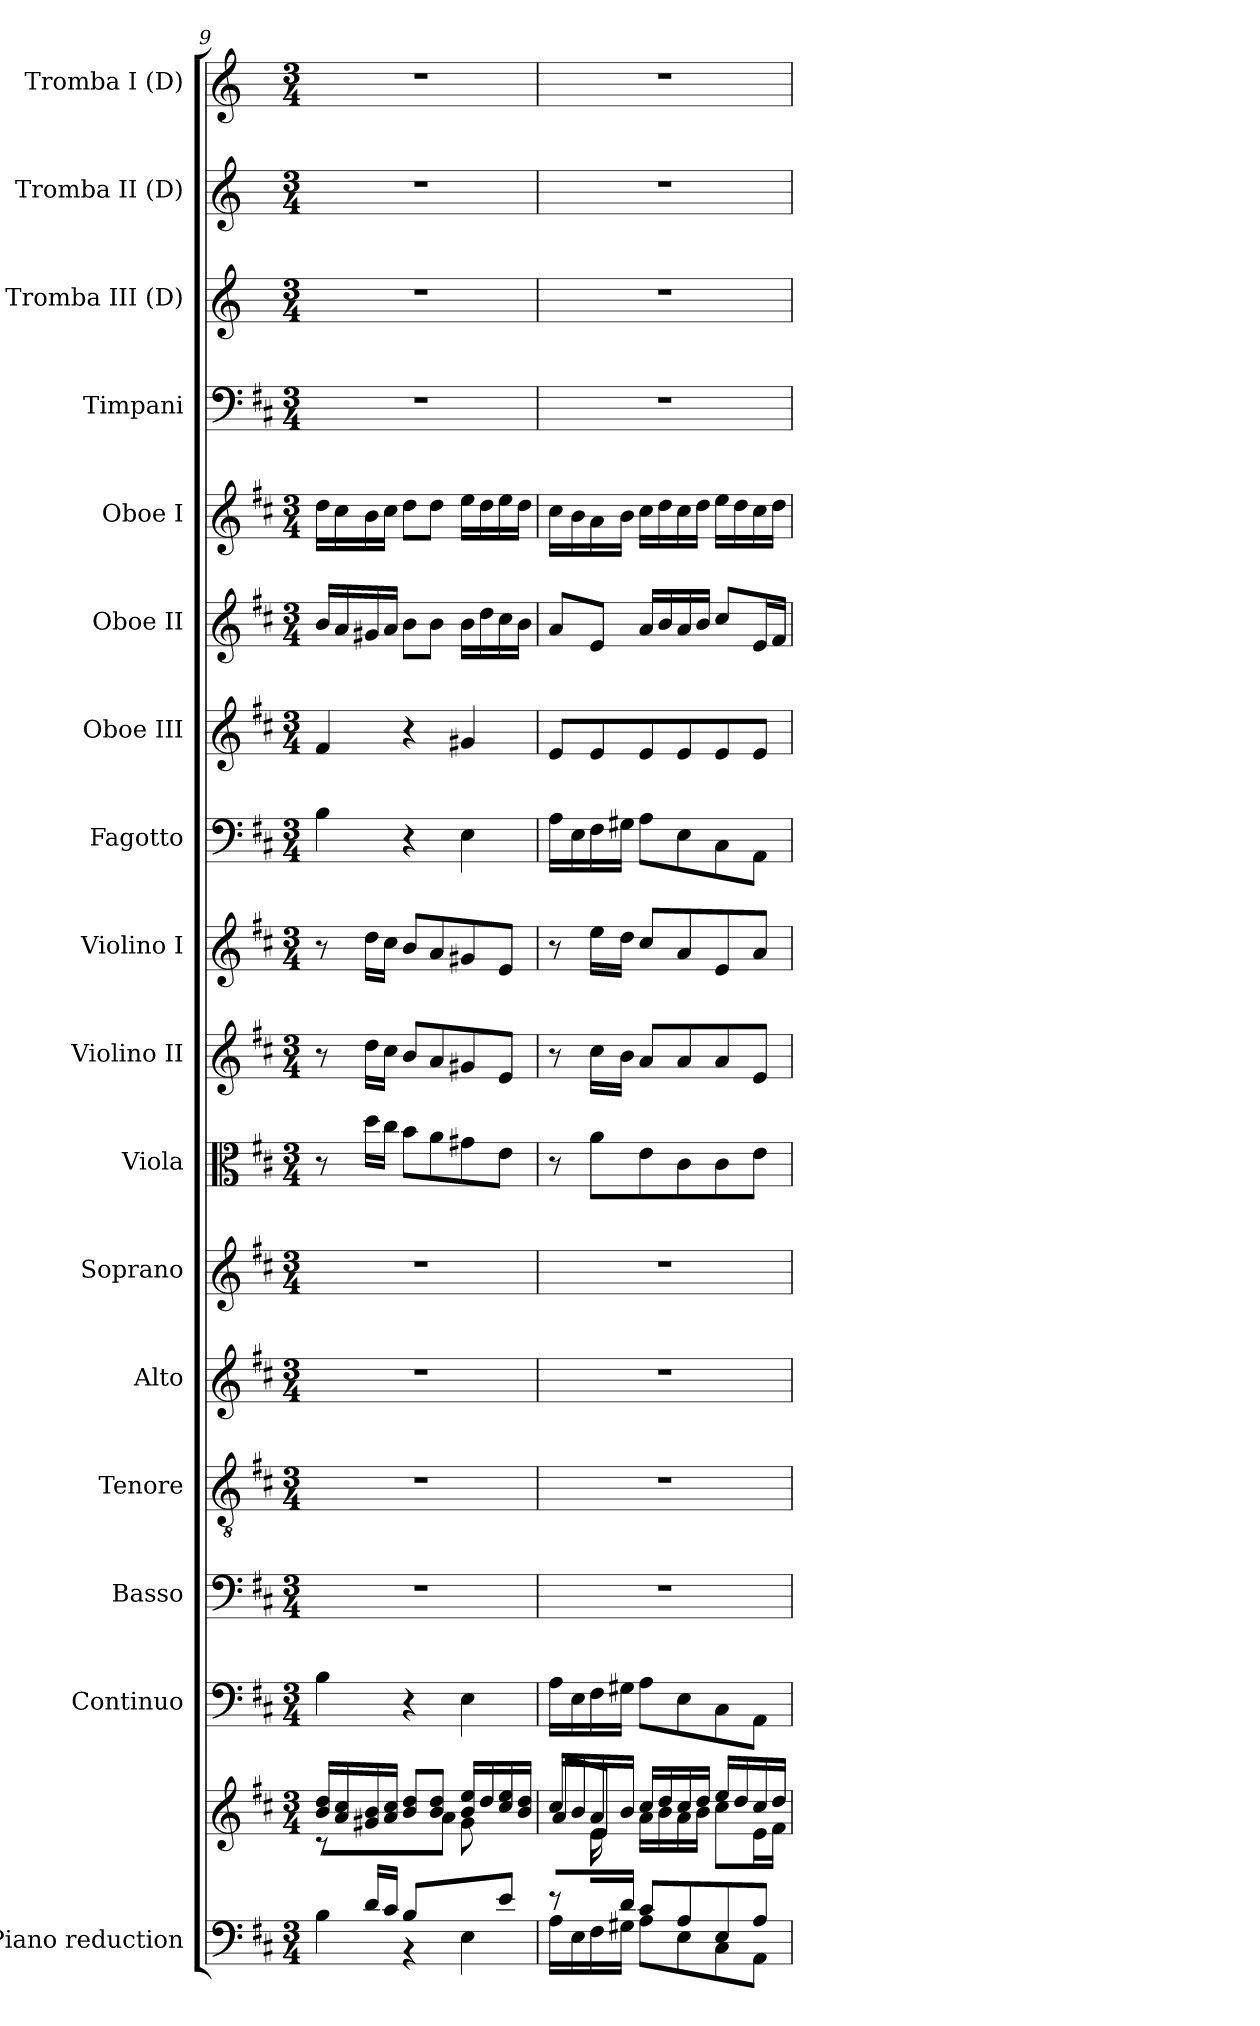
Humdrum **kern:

**kern	**kern	**kern	**kern	**kern	**kern	**kern	**kern	**kern	**kern	**kern	**kern	**kern	**kern	**kern	**kern	**kern	**kern
*part17	*part17	*part16	*part15	*part14	*part13	*part12	*part11	*part10	*part9	*part8	*part7	*part6	*part5	*part4	*part3	*part2	*part1
*staff18	*staff17	*staff16	*staff15	*staff14	*staff13	*staff12	*staff11	*staff10	*staff9	*staff8	*staff7	*staff6	*staff5	*staff4	*staff3	*staff2	*staff1
*I"Piano reduction	*	*I"Continuo	*I"Basso	*I"Tenore	*I"Alto	*I"Soprano	*I"Viola	*I"Violino II	*I"Violino I	*I"Fagotto	*I"Oboe III	*I"Oboe II	*I"Oboe I	*I"Timpani	*I"Tromba III (D)	*I"Tromba II (D)	*I"Tromba I (D)
*I'Pno	*	*	*	*	*	*	*	*	*	*	*I'Ob	*I'Ob	*I'Ob	*I'Timp	*	*	*
*clefF4	*clefG2	*clefF4	*clefF4	*clefGv2	*clefG2	*clefG2	*clefC3	*clefG2	*clefG2	*clefF4	*clefG2	*clefG2	*clefG2	*clefF4	*clefG2	*clefG2	*clefG2
*	*	*	*	*	*	*	*	*	*	*	*	*	*	*	*ITrd-1c-2	*ITrd-1c-2	*ITrd-1c-2
*k[f#c#]	*k[f#c#]	*k[f#c#]	*k[f#c#]	*k[f#c#]	*k[f#c#]	*k[f#c#]	*k[f#c#]	*k[f#c#]	*k[f#c#]	*k[f#c#]	*k[f#c#]	*k[f#c#]	*k[f#c#]	*k[f#c#]	*k[f#c#]	*k[f#c#]	*k[f#c#]
*M3/4	*M3/4	*M3/4	*M3/4	*M3/4	*M3/4	*M3/4	*M3/4	*M3/4	*M3/4	*M3/4	*M3/4	*M3/4	*M3/4	*M3/4	*M3/4	*M3/4	*M3/4
=9	=9	=9	=9	=9	=9	=9	=9	=9	=9	=9	=9	=9	=9	=9	=9	=9	=9
*^	*^	*	*	*	*	*	*	*	*	*	*	*	*	*	*	*	*
8ryy	4B\	16b/ 16dd/LL	8r	4B\	2.r	2.r	2.r	2.r	8r	8r	8r	4B\	4f#/	16b/LL	16dd\LL	2.r	2.r	2.r	2.r
.	.	16a/ 16cc#/	.	.	.	.	.	.	.	.	.	.	.	16a/	16cc#\	.	.	.	.
16d/LL	.	16g#X/ 16b/	4ryy	.	.	.	.	.	16dd\LL	16dd\LL	16dd\LL	.	.	16g#X/	16b\	.	.	.	.
16c#/JJ	.	16a/ 16cc#/JJ	.	.	.	.	.	.	16cc#\JJ	16cc#\JJ	16cc#\JJ	.	.	16a/JJ	16cc#\JJ	.	.	.	.
8B/L	4r	8b/ 8dd/L	.	4r	.	.	.	.	8b\L	8b/L	8b/L	4r	4r	8b\L	8dd\L	.	.	.	.
4ryy	.	8b/ 8dd/J	8a\J	.	.	.	.	.	8a\	8a/	8a/	.	.	8b\J	8dd\J	.	.	.	.
.	4E\	16b/ 16ee/LL	8g#\L	4E\	.	.	.	.	8g#X\	8g#X/	8g#X/	4E\	4g#X/	16b\LL	16ee\LL	.	.	.	.
.	.	16dd/	.	.	.	.	.	.	.	.	.	.	.	16dd\	16dd\	.	.	.	.
8e/J	.	16cc#/ 16ee/	8ryy	.	.	.	.	.	8e\J	8e/J	8e/J	.	.	16cc#\	16ee\	.	.	.	.
.	.	16b/ 16dd/JJ	.	.	.	.	.	.	.	.	.	.	.	16b\JJ	16dd\JJ	.	.	.	.
=10	=10	=10	=10	=10	=10	=10	=10	=10	=10	=10	=10	=10	=10	=10	=10	=10	=10	=10	=10
*	*	*	*^	*	*	*	*	*	*	*	*	*	*	*	*	*	*	*	*
8r	16A\LL	16cc#/LL	8a\L	8ryy	16A\LL	2.r	2.r	2.r	2.r	8r	8r	8r	16A\LL	8e/L	8a/L	16cc#\LL	2.r	2.r	2.r	2.r
.	16E\	16b/	.	.	16E\	.	.	.	.	.	.	.	16E\	.	.	16b\	.	.	.	.
16ryy	16F#\	16a/	8e/J	16e\LL	16F#\	.	.	.	.	8a\L	16cc#\LL	16ee\LL	16F#\	8e/	8e/J	16a\	.	.	.	.
16d/JJ	16G#X\JJ	16b/JJ	.	2ryy	16G#X\JJ	.	.	.	.	.	16b\JJ	16dd\JJ	16G#X\JJ	.	.	16b\JJ	.	.	.	.
8c#/L	8A\L	16cc#/LL	16a\LL	.	8A\L	.	.	.	.	8e\	8a/L	8cc#/L	8A\L	8e/	16a/LL	16cc#\LL	.	.	.	.
.	.	16dd/	16b\	.	.	.	.	.	.	.	.	.	.	.	16b/	16dd\	.	.	.	.
8A/	8E\	16cc#/	16a\	.	8E\	.	.	.	.	8c#\	8a/	8a/	8E\	8e/	16a/	16cc#\	.	.	.	.
.	.	16dd/JJ	16b\JJ	.	.	.	.	.	.	.	.	.	.	.	16b/JJ	16dd\JJ	.	.	.	.
8E/	8C#\	16ee/LL	8cc#\L	.	8C#\	.	.	.	.	8c#\	8a/	8e/	8C#\	8e/	8cc#/L	16ee\LL	.	.	.	.
.	.	16dd/	.	.	.	.	.	.	.	.	.	.	.	.	.	16dd\	.	.	.	.
8A/J	8AA\J	16cc#/	16e\L	.	8AA\J	.	.	.	.	8e\J	8e/J	8a/J	8AA\J	8e/J	16e/L	16cc#\	.	.	.	.
.	.	16dd/JJ	16f#\JJ	16ryy	.	.	.	.	.	.	.	.	.	.	16f#/JJ	16dd\JJ	.	.	.	.
*v	*v	*	*	*	*	*	*	*	*	*	*	*	*	*	*	*	*	*	*	*
*	*v	*v	*v	*	*	*	*	*	*	*	*	*	*	*	*	*	*	*	*
=	=	=	=	=	=	=	=	=	=	=	=	=	=	=	=	=	=
*-	*-	*-	*-	*-	*-	*-	*-	*-	*-	*-	*-	*-	*-	*-	*-	*-	*-
